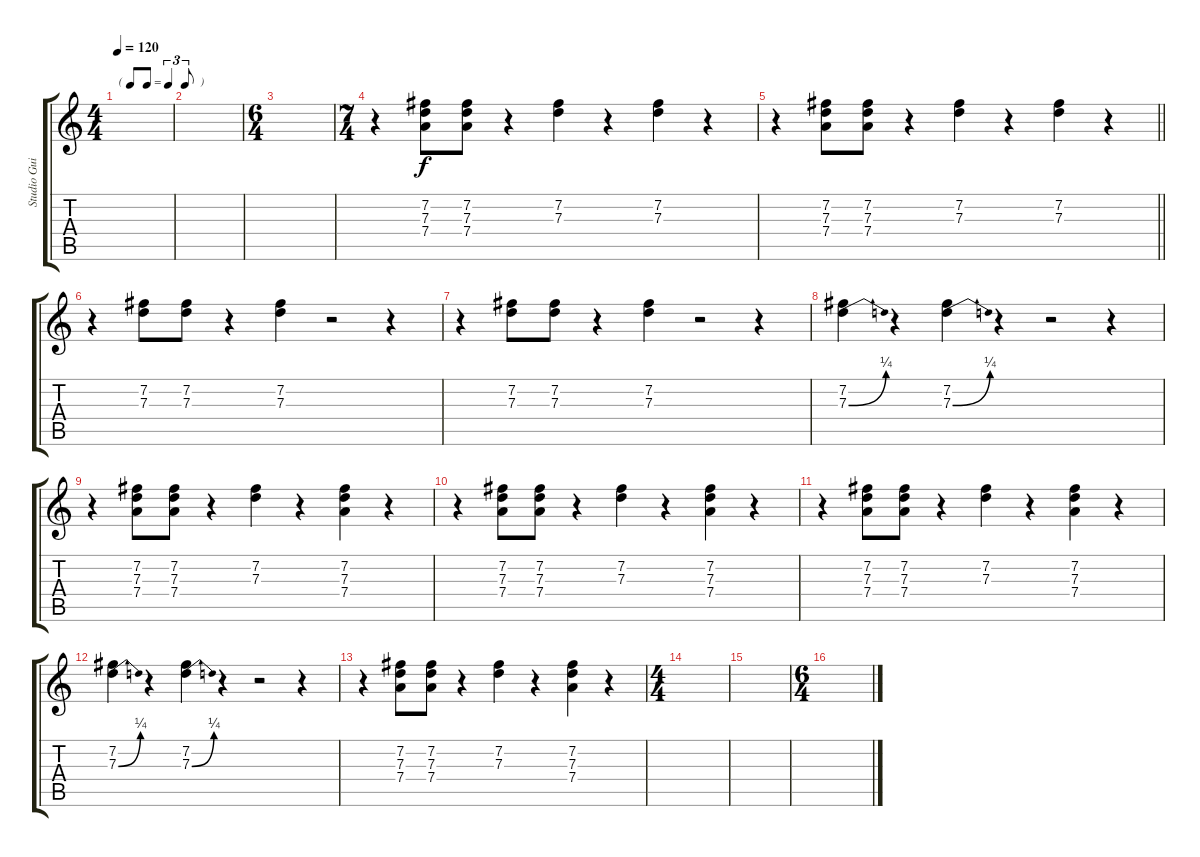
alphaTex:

\track ("Studio Guitar 2" "Studio Gui") {instrument electricguitarjazz}
\staff {score tabs}
\tuning (E4 B3 G3 D3 A2 E2) {hide}
\ts (4 4)
\tf triplet8th
\tempo 120
\clef g2
\ks c
|
|
\ts (6 4)
|
\ts (7 4)
r.4 (7.2 7.3 7.4).8 (7.2 7.3 7.4).8 r.4 (7.2 7.3).4 r.4 (7.2 7.3).4 r.4 |
\barLineRight lightlight
r.4 (7.2 7.3 7.4).8 (7.2 7.3 7.4).8 r.4 (7.2 7.3).4 r.4 (7.2 7.3).4 r.4 |
r.4 (7.2 7.3).8 (7.2 7.3).8 r.4 (7.2 7.3).4 r.2 r.4 |
r.4 (7.2 7.3).8 (7.2 7.3).8 r.4 (7.2 7.3).4 r.2 r.4 |
(7.2 7.3{be (bend 0 0 60 1)}).4 r.4 (7.2 7.3{be (bend 0 0 60 1)}).4 r.4 r.2 r.4 |
r.4 (7.2 7.3 7.4).8 (7.2 7.3 7.4).8 r.4 (7.2 7.3).4 r.4 (7.2 7.3 7.4).4 r.4 |
r.4 (7.2 7.3 7.4).8 (7.2 7.3 7.4).8 r.4 (7.2 7.3).4 r.4 (7.2 7.3 7.4).4 r.4 |
r.4 (7.2 7.3 7.4).8 (7.2 7.3 7.4).8 r.4 (7.2 7.3).4 r.4 (7.2 7.3 7.4).4 r.4 |
(7.2 7.3{be (bend 0 0 60 1)}).4 r.4 (7.2 7.3{be (bend 0 0 60 1)}).4 r.4 r.2 r.4 |
r.4 (7.2 7.3 7.4).8 (7.2 7.3 7.4).8 r.4 (7.2 7.3).4 r.4 (7.2 7.3 7.4).4 r.4 |
\ts (4 4)
|
|
\ts (6 4)
